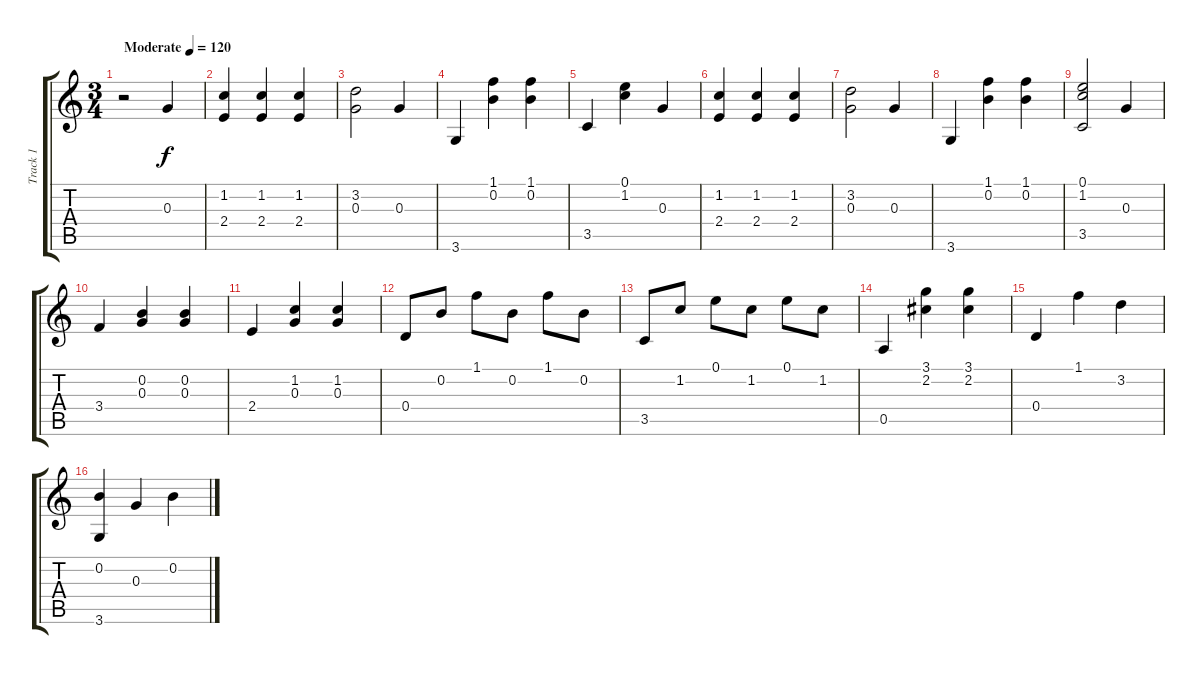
\track ("Track 1" "Track 1") {instrument acousticguitarsteel}
\staff {score tabs}
\tuning (E4 B3 G3 D3 A2 E2) {hide}
\ts (3 4)
\tempo (120 "Moderate")
\clef g2
\ks c
r.2{dy f instrument acousticguitarsteel} 0.3.4 |
(1.2 2.4).4 (1.2 2.4).4 (1.2 2.4).4 |
(3.2 0.3).2 0.3.4 |
3.6.4 (1.1 0.2).4 (1.1 0.2).4 |
3.5.4 (0.1 1.2).4 0.3.4 |
(1.2 2.4).4 (1.2 2.4).4 (1.2 2.4).4 |
(3.2 0.3).2 0.3.4 |
3.6.4 (1.1 0.2).4 (1.1 0.2).4 |
(0.1 1.2 3.5).2 0.3.4 |
3.4.4 (0.2 0.3).4 (0.2 0.3).4 |
2.4.4 (1.2 0.3).4 (1.2 0.3).4 |
0.4.8 0.2.8 1.1.8 0.2.8 1.1.8 0.2.8 |
3.5.8 1.2.8 0.1.8 1.2.8 0.1.8 1.2.8 |
0.5.4 (3.1 2.2).4 (3.1 2.2).4 |
0.4.4 1.1.4 3.2.4 |
(0.2 3.6).4 0.3.4 0.2.4
